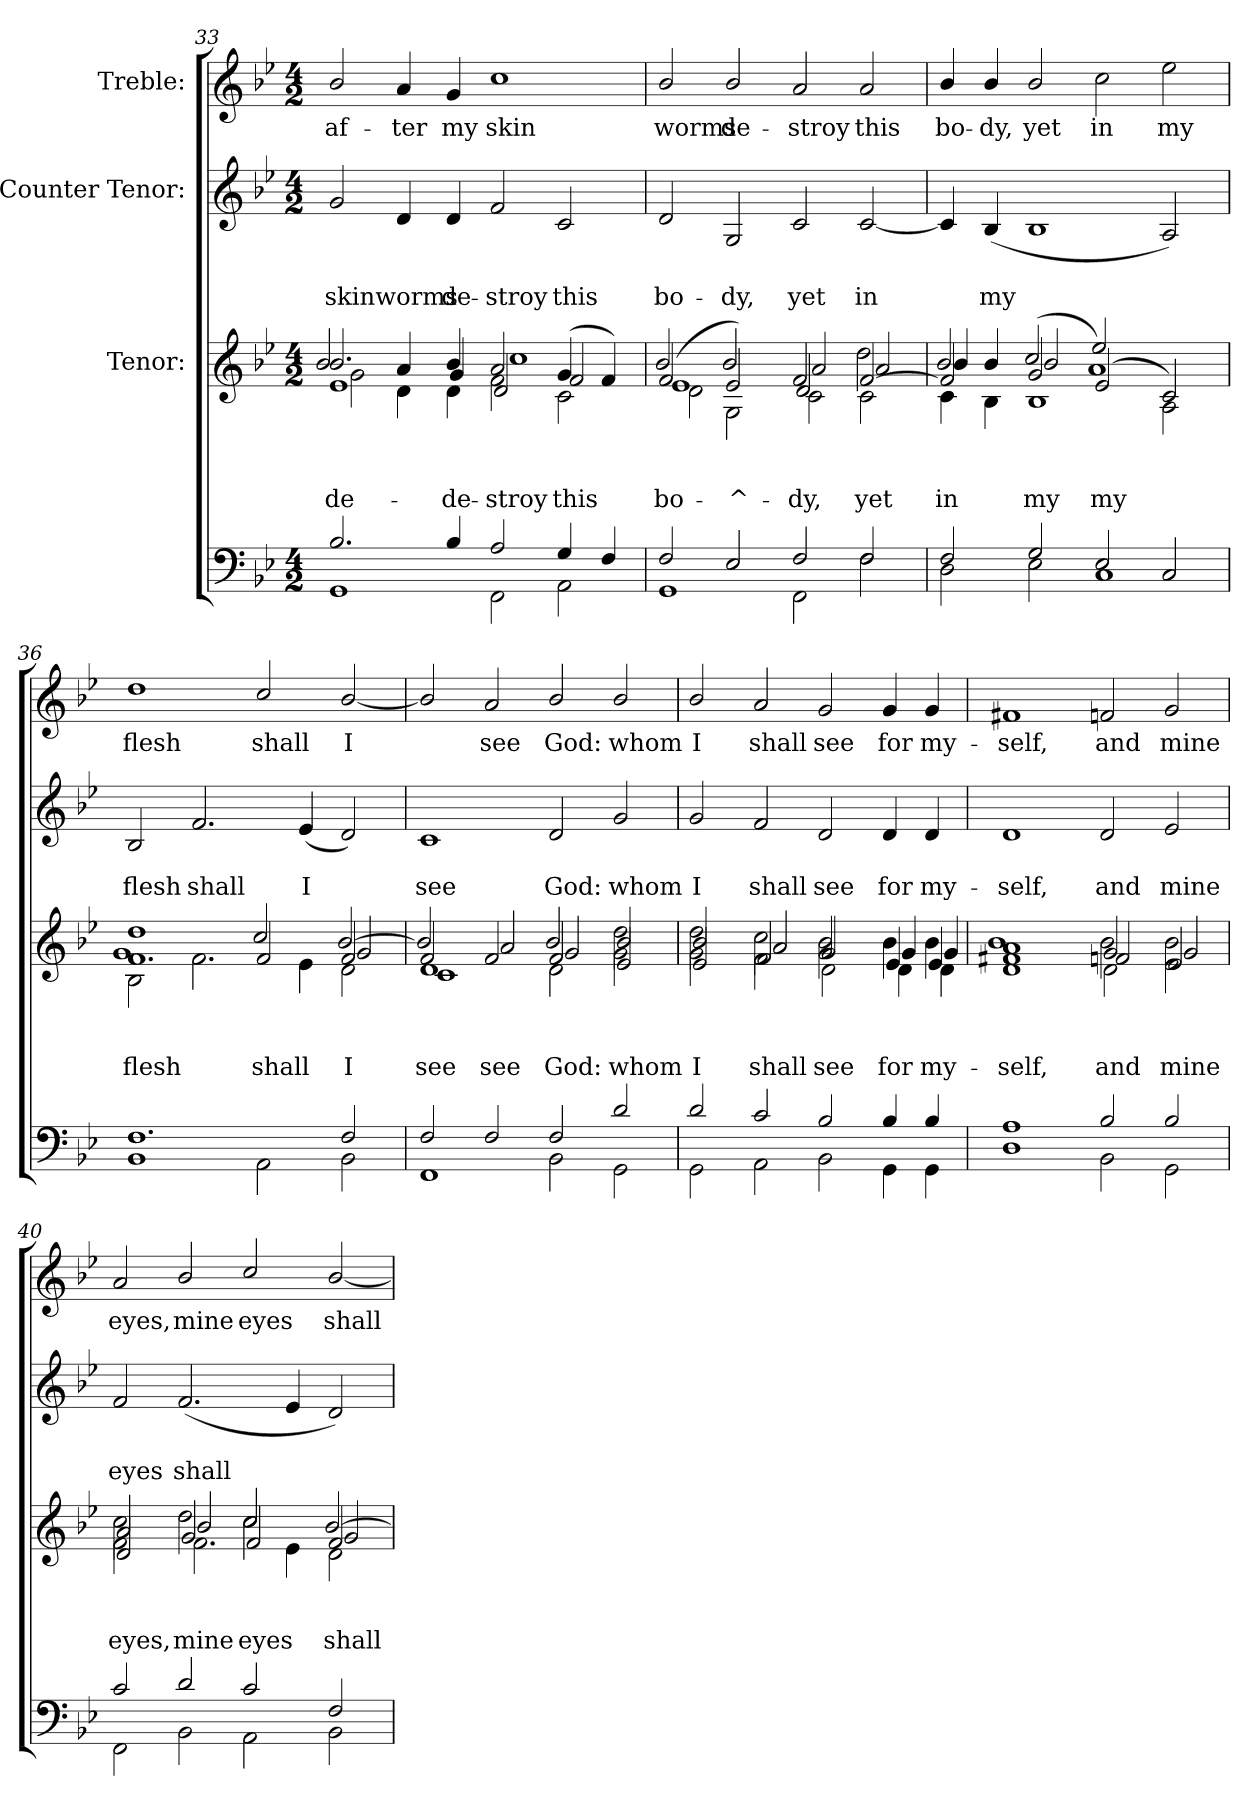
**kern	**kern	**text	**text	**text	**kern	**text	**text	**kern	**text
*part4	*part3	*part3	*part3	*part3	*part2	*part2	*part2	*part1	*part1
*staff4	*staff3	*staff3	*staff3	*staff3	*staff2	*staff2	*staff2	*staff1	*staff1
*	*I"Tenor:	*	*	*	*I"Counter  Tenor:	*	*	*I"Treble:	*
*clefF4	*clefG2	*	*	*	*clefG2	*	*	*clefG2	*
*k[b-e-]	*k[b-e-]	*	*	*	*k[b-e-]	*	*	*k[b-e-]	*
*B-:	*B-:	*	*	*	*B-:	*	*	*B-:	*
*M4/2	*M4/2	*	*	*	*M4/2	*	*	*M4/2	*
=33	=33	=33	=33	=33	=33	=33	=33	=33	=33
*^	*	*	*	*	*	*	*	*	*
!	!	!	!	!	!LO:LY:b	!	!	!	!	!
*	*	*^	*	*	*	*	*	*	*	*
!	!	!	!	!	!	!LO:LY:b	!	!	!LO:LY:b	!	!LO:LY:b
*	*	*^	*^	*	*	*	*	*	*	*	*
2.B-/	1GG	2.b-/	1e-	2b-/	2g\	.	.	de-	2g/	.	skin	2b-/	af-
!	!	!	!	!	!	!	!	!	!	!	!LO:LY:b	!	!LO:LY:b
.	.	.	.	4a/	4d\	.	.	.	4d/	.	worms	4a/	-ter
!	!	!	!	!	!	!	!	!LO:LY:b	!	!	!LO:LY:b	!	!LO:LY:b
4B-/	.	4b-/	.	4g/	4d\	.	.	de-	4d/	.	de-	4g/	my
!	!	!	!	!	!	!	!	!LO:LY:b	!	!	!	!	!
!	!	!	!	!	!	!	!	!LO:LY:b	!	!	!LO:LY:b	!	!LO:LY:b
2A/	2FF\	2a/	2d/	1cc	2f\	.	.	-stroy	2f/	.	-stroy	1cc	skin
!	!	!	!	!	!	!	!	!LO:LY:b	!	!	!	!	!
!	!	!	!	!	!	!	!	!LO:LY:b	!	!	!LO:LY:b	!	!
4G/	2AA\	(<4g/	2f/	.	2c\	.	.	this	2c/	.	this	.	.
4F/	.	4f/)	.	.	.	.	.	.	.	.	.	.	.
=34	=34	=34	=34	=34	=34	=34	=34	=34	=34	=34	=34	=34	=34
!	!	!	!	!	!	!	!	!LO:LY:b	!	!	!	!	!
!	!	!	!	!	!	!	!	!LO:LY:b	!	!	!LO:LY:b	!	!LO:LY:b
2F/	1GG	(<2f/	1e-	2b-/	2d\	.	.	bo-	2d/	.	bo-	2b-/	worms
!	!	!	!	!	!	!	!	!LO:LY:b	!	!	!LO:LY:b	!	!LO:LY:b
2E-/	.	2e-/)	.	2b-/	2G\	.	.	-^-	2G/	.	-dy,	2b-/	de-
!	!	!	!	!	!	!	!	!LO:LY:b	!	!	!	!	!
!	!	!	!	!	!	!	!	!LO:LY:b	!	!	!LO:LY:b	!	!LO:LY:b
2F/	2FF\	2f/	2d/	2a/	2c\	.	.	-dy,	2c/	.	yet	2a/	-stroy
!	!	!	!	!	!	!	!	!LO:LY:b	!	!	!	!	!
!	!	!	!	!	!	!	!	!LO:LY:b	!	!	!LO:LY:b	!	!LO:LY:b
2F/	2F\	[<2f/	2dd\	2a/	2c\	.	.	yet	[<2c/	.	in	2a/	this
!!LO:PB:g=z
=35	=35	=35	=35	=35	=35	=35	=35	=35	=35	=35	=35	=35	=35
!	!	!	!	!	!	!	!	!LO:LY:b	!	!	!	!	!LO:LY:b
2F/	2D\	2f/]	2b-/	4b-/	4c\	.	.	in	4c/]	.	.	4b-/	bo-
!	!	!	!	!	!	!	!	!	!	!	!LO:LY:b	!	!LO:LY:b
.	.	.	.	4b-/	4B-\	.	.	.	(<4B-/	.	my	4b-/	-dy,
!	!	!	!	!	!	!	!	!LO:LY:b	!	!	!	!	!
!	!	!	!	!	!	!	!	!LO:LY:b	!	!	!	!	!LO:LY:b
2G/	2E-\	2g/	(<2cc/	2b-/	1B-	.	.	my	1B-	.	.	2b-/	yet
!	!	!	!	!	!	!	!	!LO:LY:b	!	!	!	!	!LO:LY:b
2E-/	1C	(<2e-/	1a)	2ee-/	.	.	.	my	.	.	.	2cc\	in
!	!	!	!	!	!	!	!	!	!	!	!	!	!LO:LY:b
2C/	.	2c/)	.	2ryy	2A\	.	.	.	2A/)	.	.	2ee-\	my
=36	=36	=36	=36	=36	=36	=36	=36	=36	=36	=36	=36	=36	=36
!	!	!	!	!	!	!	!	!LO:LY:b	!	!	!	!	!
!	!	!	!	!	!	!	!	!LO:LY:b	!	!	!LO:LY:b	!	!LO:LY:b
1.F	1BB-	1.f	1g	1dd	2B-\	.	.	flesh	2B-/	.	flesh	1dd	flesh
!	!	!	!	!	!	!	!	!	!	!	!LO:LY:b	!	!
.	.	.	.	.	2.f\	.	.	.	2.f/	.	shall	.	.
!	!	!	!	!	!	!	!	!LO:LY:b	!	!	!	!	!LO:LY:b
.	2AA\	.	2f/	2cc/	.	.	.	shall	.	.	.	2cc/	shall
!	!	!	!	!	!	!	!	!	!	!	!LO:LY:b	!	!
.	.	.	.	.	4e-\	.	.	.	(<4e-/	.	I	.	.
!	!	!	!	!	!	!	!	!LO:LY:b	!	!	!	!	!
!	!	!	!	!	!	!	!	!LO:LY:b	!	!	!	!	!LO:LY:b
2F/	2BB-\	2f/	2g/	[<2b-/	2d\	.	.	I	2d/)	.	.	[<2b-/	I
=37	=37	=37	=37	=37	=37	=37	=37	=37	=37	=37	=37	=37	=37
*	*	*	*	*	*	*	*	*	*	*	*	*MM230	*
!	!	!	!	!	!	!	!	!LO:LY:b	!	!	!	!	!
!	!	!	!	!	!	!	!	!LO:LY:b	!	!	!LO:LY:b	!	!
2F/	1FF	2f/	1d	2b-/]	1c	.	.	see	1c	.	see	2b-/]	.
!	!	!	!	!	!	!	!	!LO:LY:b	!	!	!	!	!LO:LY:b
2F/	.	2f/	.	2a/	.	.	.	see	.	.	.	2a/	see
!	!	!	!	!	!	!	!	!LO:LY:b	!	!	!	!	!
!	!	!	!	!	!	!	!	!LO:LY:b	!	!	!LO:LY:b	!	!LO:LY:b
2F/	2BB-\	2f/	2g/	2b-/	2d\	.	.	God:	2d/	.	God:	2b-/	God:
!	!	!	!	!	!	!	!	!LO:LY:b	!	!	!	!	!
!	!	!	!	!	!	!	!	!LO:LY:b	!	!	!LO:LY:b	!	!LO:LY:b
2d/	2GG\	2dd\	2e-/	2b-/	2g\	.	.	whom	2g/	.	whom	2b-/	whom
!!LO:LB:g=z
=38	=38	=38	=38	=38	=38	=38	=38	=38	=38	=38	=38	=38	=38
*	*	*	*	*	*	*	*	*	*	*	*	*MM4	*
!	!	!	!	!	!	!	!	!LO:LY:b	!	!	!	!	!
!	!	!	!	!	!	!	!	!LO:LY:b	!	!	!LO:LY:b	!	!LO:LY:b
2d/	2GG\	2dd\	2e-/	2b-/	2g\	.	.	-I	2g/	.	I	2b-/	I
!	!	!	!	!	!	!	!	!LO:LY:b	!	!	!	!	!
!	!	!	!	!	!	!	!	!LO:LY:b	!	!	!LO:LY:b	!	!LO:LY:b
2c/	2AA\	2cc\	2f/	2a/	2f\	.	.	shall	2f/	.	shall	2a/	shall
!	!	!	!	!	!	!	!	!LO:LY:b	!	!	!	!	!
!	!	!	!	!	!	!	!	!LO:LY:b	!	!	!LO:LY:b	!	!LO:LY:b
2B-/	2BB-\	2b-\	2g/	2g/	2d\	.	.	see	2d/	.	see	2g/	see
!	!	!	!	!	!	!	!	!LO:LY:b	!	!	!	!	!
!	!	!	!	!	!	!	!	!LO:LY:b	!	!	!LO:LY:b	!	!LO:LY:b
4B-/	4GG\	4b-\	4e-/	4g/	4d\	.	.	for	4d/	.	for	4g/	for
!	!	!	!	!	!	!	!	!LO:LY:b	!	!	!	!	!
!	!	!	!	!	!	!	!	!LO:LY:b	!	!	!LO:LY:b	!	!LO:LY:b
4B-/	4GG\	4b-\	4e-/	4g/	4d\	.	.	my-	4d/	.	my-	4g/	my-
=39	=39	=39	=39	=39	=39	=39	=39	=39	=39	=39	=39	=39	=39
!	!	!	!	!	!	!	!	!LO:LY:b	!	!	!	!	!
!	!	!	!	!	!	!	!	!LO:LY:b	!	!	!LO:LY:b	!	!LO:LY:b
1A	1D	1a	1b-	1f#X	1d	.	.	self,	1d	.	-self,	1f#X	-self,
!	!	!	!	!	!	!	!	!LO:LY:b	!	!	!	!	!
!	!	!	!	!	!	!	!	!LO:LY:b	!	!	!LO:LY:b	!	!LO:LY:b
2B-/	2BB-\	2b-\	2g/	2fn/	2d\	.	.	and	2d/	.	and	2fn/	and
!	!	!	!	!	!	!	!	!LO:LY:b	!	!	!	!	!
!	!	!	!	!	!	!	!	!LO:LY:b	!	!	!LO:LY:b	!	!LO:LY:b
2B-/	2GG\	2b-\	2e-/	2g/	2e-\	.	.	mine	2e-/	.	mine	2g/	mine
=40	=40	=40	=40	=40	=40	=40	=40	=40	=40	=40	=40	=40	=40
!	!	!	!	!	!	!	!	!LO:LY:b	!	!	!	!	!
!	!	!	!	!	!	!	!	!LO:LY:b	!	!	!LO:LY:b	!	!LO:LY:b
2c/	2FF\	2cc\	2d/	2a/	2f\	.	.	eyes,	2f/	.	eyes	2a/	eyes,
!	!	!	!	!	!	!	!	!LO:LY:b	!	!	!	!	!
!	!	!	!	!	!	!	!	!LO:LY:b	!	!	!LO:LY:b	!	!LO:LY:b
2d/	2BB-\	2dd\	2g/	2b-/	2.f\	.	.	mine	(<2.f/	.	shall	2b-/	mine
!	!	!	!	!	!	!	!	!LO:LY:b	!	!	!	!	!
!	!	!	!	!	!	!	!	!LO:LY:b	!	!	!	!	!LO:LY:b
2c/	2AA\	2cc\	2f/	2cc/	.	.	.	eyes	.	.	.	2cc/	eyes
.	.	.	.	.	4e-\	.	.	.	4e-/	.	.	.	.
!	!	!	!	!	!	!	!	!LO:LY:b	!	!	!	!	!
!	!	!	!	!	!	!	!	!LO:LY:b	!	!	!	!	!LO:LY:b
2F/	2BB-\	2f/	2g/	[<2b-/	2d\	.	.	shall	2d/)	.	.	[<2b-/	shall
*v	*v	*	*	*	*	*	*	*	*	*	*	*	*
*	*v	*v	*v	*v	*	*	*	*	*	*	*	*
=	=	=	=	=	=	=	=	=	=
*-	*-	*-	*-	*-	*-	*-	*-	*-	*-
